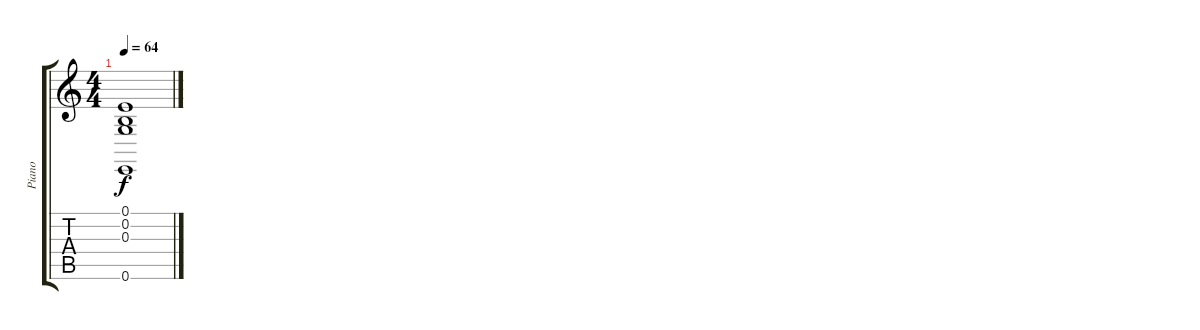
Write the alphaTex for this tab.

\track ("Piano" "Piano") {instrument acousticgrandpiano}
\staff {score tabs}
\tuning (E4 B3 G3 D3 A2 E2) {hide}
\ts (4 4)
\tempo 64
\clef g2
\ks c
(0.1 0.2 0.3 0.6).1{dy f}
